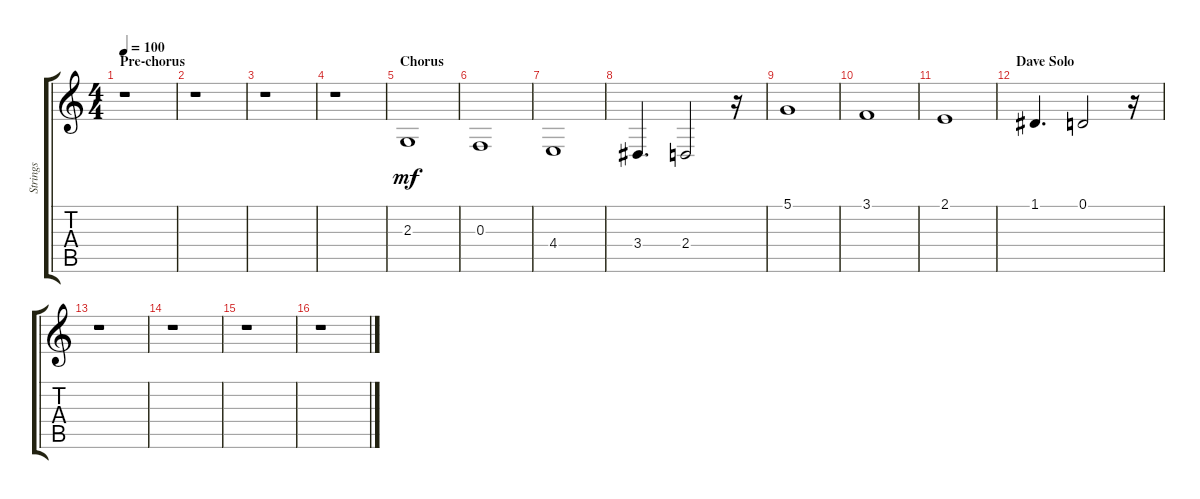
\track ("Strings" "Strings") {instrument stringensemble1}
\staff {score tabs}
\tuning (D4 A3 F3 C3 G2 D2) {hide}
\ts (4 4)
\section ("" "Pre-chorus")
\tempo 100
\clef g2
\ks c
r.1{dy ff} |
r.1 |
r.1 |
r.1 |
\section ("" "Chorus")
2.3.1{dy mf} |
0.3.1 |
4.4.1 |
3.4.4{d} 2.4.2 r.16 |
5.1.1 |
3.1.1 |
2.1.1 |
\section ("" "Dave Solo")
1.1.4{d} 0.1.2 r.16 |
r.1 |
r.1 |
r.1 |
r.1
